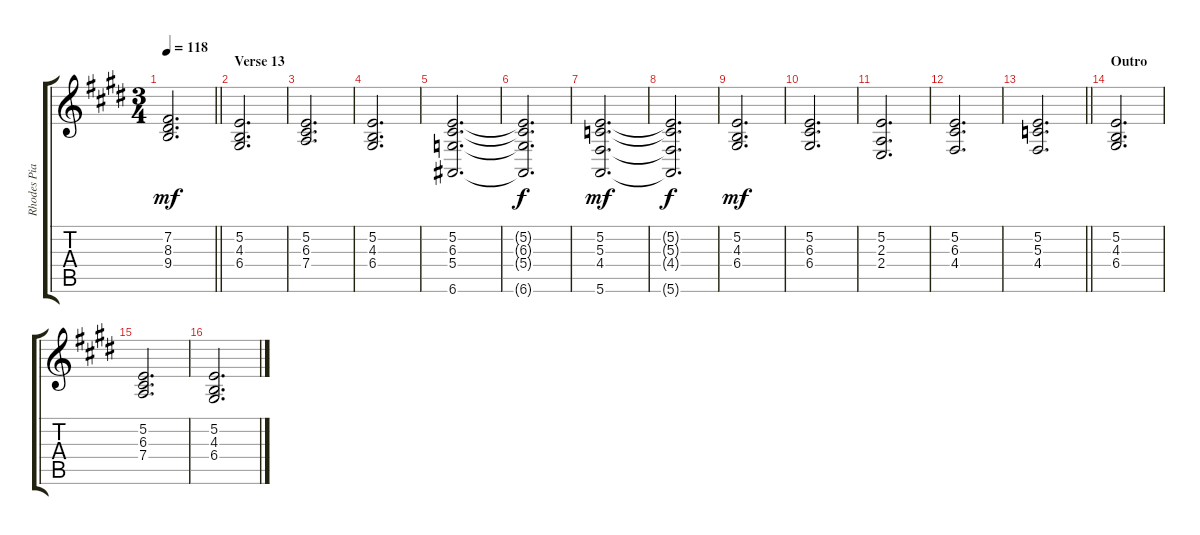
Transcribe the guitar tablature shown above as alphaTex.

\track ("Rhodes Piano" "Rhodes Pia") {instrument electricpiano1}
\staff {score tabs}
\tuning (E4 B3 G3 D3 A2 E2) {hide}
\ts (3 4)
\tempo 118
\clef g2
\barLineRight lightlight
\ks e
(7.2 8.3 9.4).2{d dy mf} |
\section ("" "Verse 13")
(5.2 4.3 6.4).2{d} |
(5.2 6.3 7.4).2{d} |
(5.2 4.3 6.4).2{d} |
(5.2 6.3 5.4 6.6).2{d} |
(5.2{t} 6.3{t} 5.4{t} 6.6{t}).2{d dy f} |
(5.2 5.3 4.4 5.6).2{d dy mf} |
(5.2{t} 5.3{t} 4.4{t} 5.6{t}).2{d dy f} |
(5.2 4.3 6.4).2{d dy mf} |
(5.2 6.3 6.4).2{d} |
(5.2 2.3 2.4).2{d} |
(5.2 6.3 4.4).2{d} |
\barLineRight lightlight
(5.2 5.3 4.4).2{d} |
\section ("" "Outro")
(5.2 4.3 6.4).2{d} |
(5.2 6.3 7.4).2{d} |
(5.2 4.3 6.4).2{d}
